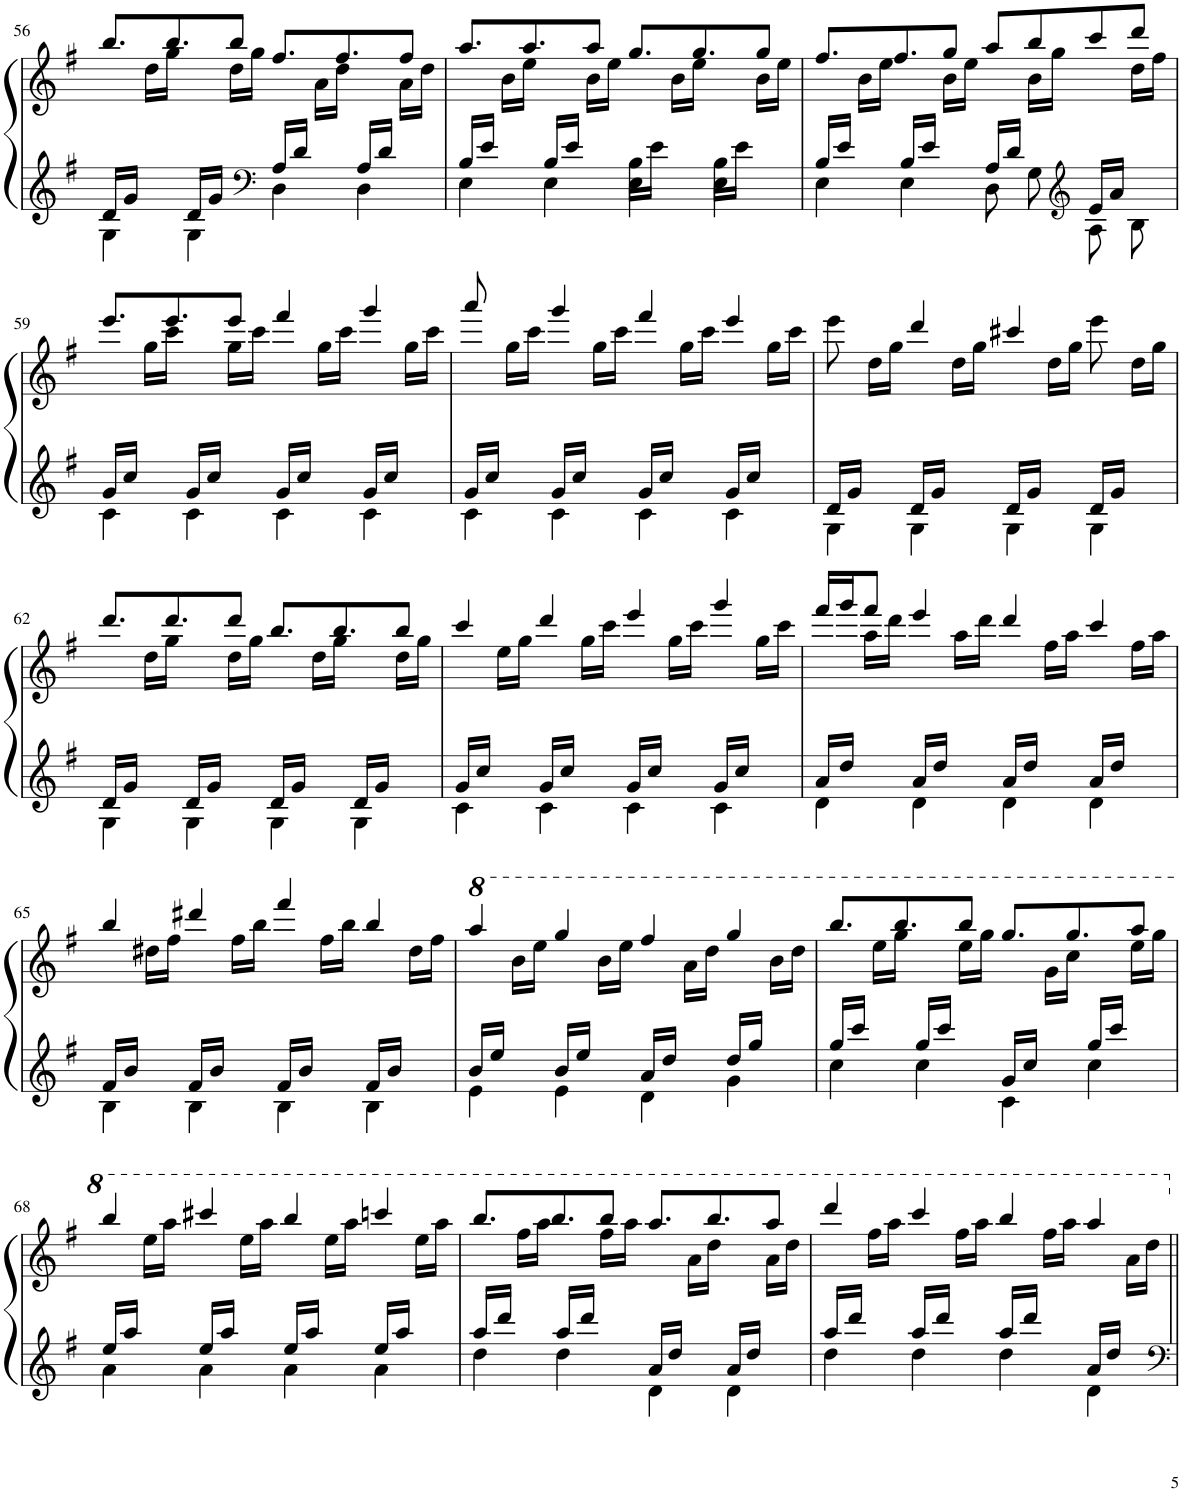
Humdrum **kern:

**kern	**kern
*part1	*part1
*staff2	*staff1
*I"Piano	*
*I'Pno.	*
!!LO:PB:g=z
*clefG2	*clefG2
*k[f#]	*k[f#]
*M4/4	*M4/4
=56	=56
*^	*^
4G\	16d/LL	8.bb/L	8ryy
.	16g/JJ	.	.
.	8ryy	.	16dd\LL
.	.	8.bb/	16gg\JJ
4G\	16d/LL	.	8ryy
.	16g/JJ	.	.
.	8ryy	8bb/J	16dd\LL
.	.	.	16gg\JJ
*clefF4	*	*	*
4D\	16A/LL	8.ff#/L	8ryy
.	16d/JJ	.	.
.	8ryy	.	16a\LL
.	.	8.ff#/	16dd\JJ
4D\	16A/LL	.	8ryy
.	16d/JJ	.	.
.	8ryy	8ff#/J	16a\LL
.	.	.	16dd\JJ
=57	=57	=57	=57
4E\	16B/LL	8.aa/L	8ryy
.	16e/JJ	.	.
.	8ryy	.	16b\LL
.	.	8.aa/	16ee\JJ
4E\	16B/LL	.	8ryy
.	16e/JJ	.	.
.	8ryy	8aa/J	16b\LL
.	.	.	16ee\JJ
4E\	16B\LL	8.gg/L	8ryy
.	16e\JJ	.	.
.	8ryy	.	16b\LL
.	.	8.gg/	16ee\JJ
4E\	16B\LL	.	8ryy
.	16e\JJ	.	.
.	8ryy	8gg/J	16b\LL
.	.	.	16ee\JJ
=58	=58	=58	=58
4E\	16B/LL	8.ff#/L	8ryy
.	16e/JJ	.	.
.	8ryy	.	16b\LL
.	.	8.ff#/	16ee\JJ
4E\	16B/LL	.	8ryy
.	16e/JJ	.	.
.	8ryy	8gg/J	16b\LL
.	.	.	16ee\JJ
8D\	16A/LL	8aa/L	8ryy
.	16d/JJ	.	.
8G\	8ryy	8bb/	16b\LL
.	.	.	16gg\JJ
*clefG2	*	*	*
8A\	16e/LL	8ccc/	8ryy
.	16a/JJ	.	.
8B\	8ryy	8ddd/J	16dd\LL
.	.	.	16ff#\JJ
!!LO:LB:g=z	!!
=59	=59	=59	=59
4c\	16g/LL	8.eee/L	8ryy
.	16cc/JJ	.	.
.	8ryy	.	16gg\LL
.	.	8.eee/	16ccc\JJ
4c\	16g/LL	.	8ryy
.	16cc/JJ	.	.
.	8ryy	8eee/J	16gg\LL
.	.	.	16ccc\JJ
4c\	16g/LL	4fff#/	8ryy
.	16cc/JJ	.	.
.	8ryy	.	16gg\LL
.	.	.	16ccc\JJ
4c\	16g/LL	4ggg/	8ryy
.	16cc/JJ	.	.
.	8ryy	.	16gg\LL
.	.	.	16ccc\JJ
=60	=60	=60	=60
4c\	16g/LL	8aaa/	4.ryy
.	16cc/JJ	.	.
.	8ryy	16gg\LL	.
.	.	16ccc\JJ	.
4c\	16g/LL	4ggg/	.
.	16cc/JJ	.	.
.	8ryy	.	16gg\LL
.	.	.	16ccc\JJ
4c\	16g/LL	4fff#/	8ryy
.	16cc/JJ	.	.
.	8ryy	.	16gg\LL
.	.	.	16ccc\JJ
4c\	16g/LL	4eee/	8ryy
.	16cc/JJ	.	.
.	8ryy	.	16gg\LL
.	.	.	16ccc\JJ
=61	=61	=61	=61
4G\	16d/LL	8eee\	4.ryy
.	16g/JJ	.	.
.	8ryy	16dd\LL	.
.	.	16gg\JJ	.
4G\	16d/LL	4ddd/	.
.	16g/JJ	.	.
.	8ryy	.	16dd\LL
.	.	.	16gg\JJ
4G\	16d/LL	4ccc#X/	8ryy
.	16g/JJ	.	.
.	8ryy	.	16dd\LL
.	.	.	16gg\JJ
4G\	16d/LL	8eee\	4ryy
.	16g/JJ	.	.
.	8ryy	16dd\LL	.
.	.	16gg\JJ	.
!!LO:LB:g=z	!!
=62	=62	=62	=62
4G\	16d/LL	8.ddd/L	8ryy
.	16g/JJ	.	.
.	8ryy	.	16dd\LL
.	.	8.ddd/	16gg\JJ
4G\	16d/LL	.	8ryy
.	16g/JJ	.	.
.	8ryy	8ddd/J	16dd\LL
.	.	.	16gg\JJ
4G\	16d/LL	8.bb/L	8ryy
.	16g/JJ	.	.
.	8ryy	.	16dd\LL
.	.	8.bb/	16gg\JJ
4G\	16d/LL	.	8ryy
.	16g/JJ	.	.
.	8ryy	8bb/J	16dd\LL
.	.	.	16gg\JJ
=63	=63	=63	=63
4c\	16g/LL	4ccc/	8ryy
.	16cc/JJ	.	.
.	8ryy	.	16ee\LL
.	.	.	16gg\JJ
4c\	16g/LL	4ddd/	8ryy
.	16cc/JJ	.	.
.	8ryy	.	16gg\LL
.	.	.	16ccc\JJ
4c\	16g/LL	4eee/	8ryy
.	16cc/JJ	.	.
.	8ryy	.	16gg\LL
.	.	.	16ccc\JJ
4c\	16g/LL	4ggg/	8ryy
.	16cc/JJ	.	.
.	8ryy	.	16gg\LL
.	.	.	16ccc\JJ
=64	=64	=64	=64
4d\	16a/LL	16fff#/LL	8ryy
.	16dd/JJ	16ggg/J	.
.	8ryy	8fff#/J	16aa\LL
.	.	.	16ddd\JJ
4d\	16a/LL	4eee/	8ryy
.	16dd/JJ	.	.
.	8ryy	.	16aa\LL
.	.	.	16ddd\JJ
4d\	16a/LL	4ddd/	8ryy
.	16dd/JJ	.	.
.	8ryy	.	16ff#\LL
.	.	.	16aa\JJ
4d\	16a/LL	4ccc/	8ryy
.	16dd/JJ	.	.
.	8ryy	.	16ff#\LL
.	.	.	16aa\JJ
!!LO:LB:g=z	!!
=65	=65	=65	=65
4B\	16f#/LL	4bb/	8ryy
.	16b/JJ	.	.
.	8ryy	.	16dd#X\LL
.	.	.	16ff#\JJ
4B\	16f#/LL	4ddd#X/	8ryy
.	16b/JJ	.	.
.	8ryy	.	16ff#\LL
.	.	.	16bb\JJ
4B\	16f#/LL	4fff#/	8ryy
.	16b/JJ	.	.
.	8ryy	.	16ff#\LL
.	.	.	16bb\JJ
4B\	16f#/LL	4bb/	8ryy
.	16b/JJ	.	.
.	8ryy	.	16dd#\LL
.	.	.	16ff#\JJ
=66	=66	=66	=66
*	*	*8va	*
4e\	16b/LL	4aaa/	8ryy
.	16ee/JJ	.	.
.	8ryy	.	16bb\LL
.	.	.	16eee\JJ
4e\	16b/LL	4ggg/	8ryy
.	16ee/JJ	.	.
.	8ryy	.	16bb\LL
.	.	.	16eee\JJ
4d\	16a/LL	4fff#/	8ryy
.	16dd/JJ	.	.
.	8ryy	.	16aa\LL
.	.	.	16ddd\JJ
4g\	16dd/LL	4ggg/	8ryy
.	16gg/JJ	.	.
.	8ryy	.	16bb\LL
.	.	.	16ddd\JJ
=67	=67	=67	=67
4cc\	16gg/LL	8.bbb/L	8ryy
.	16ccc/JJ	.	.
.	8ryy	.	16eee\LL
.	.	8.bbb/	16ggg\JJ
4cc\	16gg/LL	.	8ryy
.	16ccc/JJ	.	.
.	8ryy	8bbb/J	16eee\LL
.	.	.	16ggg\JJ
4c\	16g/LL	8.ggg/L	8ryy
.	16cc/JJ	.	.
.	8ryy	.	16gg\LL
.	.	8.ggg/	16ccc\JJ
4cc\	16gg/LL	.	8ryy
.	16ccc/JJ	.	.
.	8ryy	8aaa/J	16eee\LL
.	.	.	16ggg\JJ
!!LO:LB:g=z	!!
=68	=68	=68	=68
4a\	16ee/LL	4bbb/	8ryy
.	16aa/JJ	.	.
.	8ryy	.	16eee\LL
.	.	.	16aaa\JJ
4a\	16ee/LL	4cccc#X/	8ryy
.	16aa/JJ	.	.
.	8ryy	.	16eee\LL
.	.	.	16aaa\JJ
4a\	16ee/LL	4bbb/	8ryy
.	16aa/JJ	.	.
.	8ryy	.	16eee\LL
.	.	.	16aaa\JJ
4a\	16ee/LL	4ccccn/	8ryy
.	16aa/JJ	.	.
.	8ryy	.	16eee\LL
.	.	.	16aaa\JJ
=69	=69	=69	=69
4dd\	16aa/LL	8.bbb/L	8ryy
.	16ddd/JJ	.	.
.	8ryy	.	16fff#\LL
.	.	8.bbb/	16aaa\JJ
4dd\	16aa/LL	.	8ryy
.	16ddd/JJ	.	.
.	8ryy	8bbb/J	16fff#\LL
.	.	.	16aaa\JJ
4d\	16a/LL	8.aaa/L	8ryy
.	16dd/JJ	.	.
.	8ryy	.	16aa\LL
.	.	8.bbb/	16ddd\JJ
4d\	16a/LL	.	8ryy
.	16dd/JJ	.	.
.	8ryy	8aaa/J	16aa\LL
.	.	.	16ddd\JJ
=70	=70	=70	=70
4dd\	16aa/LL	4dddd/	8ryy
.	16ddd/JJ	.	.
.	8ryy	.	16fff#\LL
.	.	.	16aaa\JJ
4dd\	16aa/LL	4cccc/	8ryy
.	16ddd/JJ	.	.
.	8ryy	.	16fff#\LL
.	.	.	16aaa\JJ
4dd\	16aa/LL	4bbb/	8ryy
.	16ddd/JJ	.	.
.	8ryy	.	16fff#\LL
.	.	.	16aaa\JJ
4d\	16a/LL	4aaa/	8ryy
.	16dd/JJ	.	.
.	8ryy	.	16aa\LL
.	.	.	16ddd\JJ
*v	*v	*	*
*	*X8va	*
*	*v	*v
=||	=||
*-	*-
